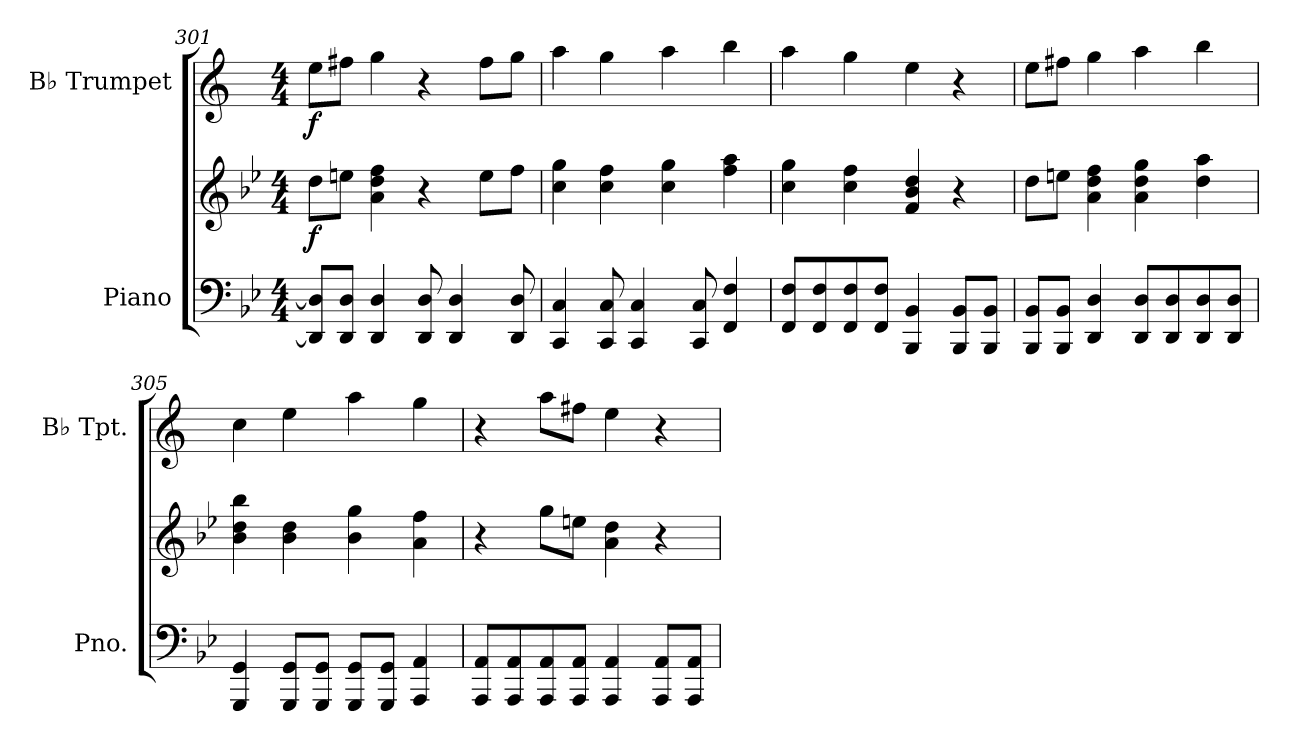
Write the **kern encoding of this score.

**kern	**kern	**dynam	**kern	**dynam
*part2	*part2	*part2	*part1	*part1
*staff3	*staff2	*staff2/3	*staff1	*staff1
*I"Piano	*	*	*I"B♭ Trumpet	*
*I'Pno.	*	*	*I'B♭ Tpt.	*
!!LO:LB:g=z
*clefF4	*clefG2	*	*clefG2	*
*	*	*	*ITrd1c2	*
*k[b-e-]	*k[b-e-]	*	*k[b-e-]	*
*M4/4	*M4/4	*	*M4/4	*
=301	=301	=301	=301	=301
!	!	!LO:DY:b	!	!LO:DY:b
8DD/] 8D/]L	8dd\L	f	8dd\L	f
8DD/ 8D/J	8een\J	.	8een\J	.
4DD/ 4D/	4a\ 4dd\ 4ff\	.	4ff\	.
8DD/ 8D/	4r	.	4r	.
4DD/ 4D/	.	.	.	.
.	8ee\L	.	8ee\L	.
8DD/ 8D/	8ff\J	.	8ff\J	.
=302	=302	=302	=302	=302
4CC/ 4C/	4cc\ 4gg\	.	4gg\	.
8CC/ 8C/	4cc\ 4ff\	.	4ff\	.
4CC/ 4C/	.	.	.	.
.	4cc\ 4gg\	.	4gg\	.
8CC/ 8C/	.	.	.	.
4FF/ 4F/	4ff\ 4aa\	.	4aa\	.
=303	=303	=303	=303	=303
8FF/ 8F/L	4cc\ 4gg\	.	4gg\	.
8FF/ 8F/	.	.	.	.
8FF/ 8F/	4cc\ 4ff\	.	4ff\	.
8FF/ 8F/J	.	.	.	.
4BBB-/ 4BB-/	4f/ 4b-/ 4dd/	.	4dd\	.
8BBB-/ 8BB-/L	4r	.	4r	.
8BBB-/ 8BB-/J	.	.	.	.
=304	=304	=304	=304	=304
8BBB-/ 8BB-/L	8dd\L	.	8dd\L	.
8BBB-/ 8BB-/J	8een\J	.	8een\J	.
4DD/ 4D/	4a\ 4dd\ 4ff\	.	4ff\	.
8DD/ 8D/L	4a\ 4dd\ 4gg\	.	4gg\	.
8DD/ 8D/	.	.	.	.
8DD/ 8D/	4dd\ 4aa\	.	4aa\	.
8DD/ 8D/J	.	.	.	.
!!LO:PB:g=z
=305	=305	=305	=305	=305
4GGG/ 4GG/	4b-\ 4dd\ 4bb-\	.	4b-\	.
8GGG/ 8GG/L	4b-\ 4dd\	.	4dd\	.
8GGG/ 8GG/J	.	.	.	.
8GGG/ 8GG/L	4b-\ 4gg\	.	4gg\	.
8GGG/ 8GG/J	.	.	.	.
4AAA/ 4AA/	4a\ 4ff\	.	4ff\	.
=306	=306	=306	=306	=306
8AAA/ 8AA/L	4r	.	4r	.
8AAA/ 8AA/	.	.	.	.
8AAA/ 8AA/	8gg\L	.	8gg\L	.
8AAA/ 8AA/J	8een\J	.	8een\J	.
4AAA/ 4AA/	4a\ 4dd\	.	4dd\	.
8AAA/ 8AA/L	4r	.	4r	.
8AAA/ 8AA/J	.	.	.	.
=	=	=	=	=
*-	*-	*-	*-	*-
